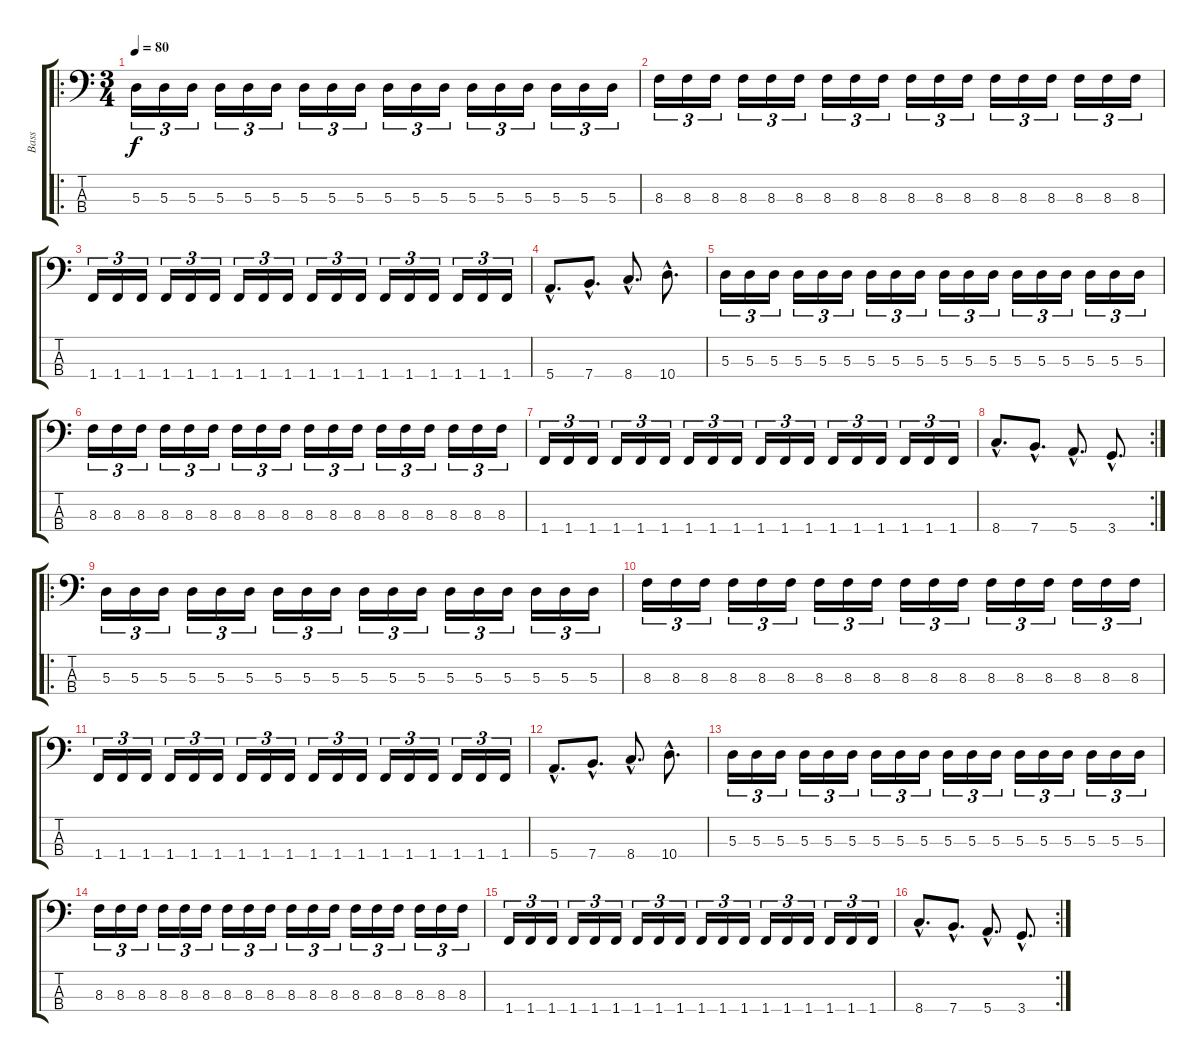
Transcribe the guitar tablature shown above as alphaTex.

\track ("Bass" "Bass") {instrument electricbassfinger}
\staff {score tabs}
\tuning (G2 D2 A1 E1) {hide}
\ro
\ts (3 4)
\tempo 80
\clef f4
\ks c
5.3.16{tu (3 2) dy f} 5.3.16{tu (3 2)} 5.3.16{tu (3 2)} 5.3.16{tu (3 2)} 5.3.16{tu (3 2)} 5.3.16{tu (3 2)} 5.3.16{tu (3 2)} 5.3.16{tu (3 2)} 5.3.16{tu (3 2)} 5.3.16{tu (3 2)} 5.3.16{tu (3 2)} 5.3.16{tu (3 2)} 5.3.16{tu (3 2)} 5.3.16{tu (3 2)} 5.3.16{tu (3 2)} 5.3.16{tu (3 2)} 5.3.16{tu (3 2)} 5.3.16{tu (3 2)} |
8.3.16{tu (3 2)} 8.3.16{tu (3 2)} 8.3.16{tu (3 2)} 8.3.16{tu (3 2)} 8.3.16{tu (3 2)} 8.3.16{tu (3 2)} 8.3.16{tu (3 2)} 8.3.16{tu (3 2)} 8.3.16{tu (3 2)} 8.3.16{tu (3 2)} 8.3.16{tu (3 2)} 8.3.16{tu (3 2)} 8.3.16{tu (3 2)} 8.3.16{tu (3 2)} 8.3.16{tu (3 2)} 8.3.16{tu (3 2)} 8.3.16{tu (3 2)} 8.3.16{tu (3 2)} |
1.4.16{tu (3 2)} 1.4.16{tu (3 2)} 1.4.16{tu (3 2)} 1.4.16{tu (3 2)} 1.4.16{tu (3 2)} 1.4.16{tu (3 2)} 1.4.16{tu (3 2)} 1.4.16{tu (3 2)} 1.4.16{tu (3 2)} 1.4.16{tu (3 2)} 1.4.16{tu (3 2)} 1.4.16{tu (3 2)} 1.4.16{tu (3 2)} 1.4.16{tu (3 2)} 1.4.16{tu (3 2)} 1.4.16{tu (3 2)} 1.4.16{tu (3 2)} 1.4.16{tu (3 2)} |
5.4{hac}.8{d} 7.4{hac}.8{d} 8.4{hac}.8{d} 10.4{hac}.8{d} |
5.3.16{tu (3 2)} 5.3.16{tu (3 2)} 5.3.16{tu (3 2)} 5.3.16{tu (3 2)} 5.3.16{tu (3 2)} 5.3.16{tu (3 2)} 5.3.16{tu (3 2)} 5.3.16{tu (3 2)} 5.3.16{tu (3 2)} 5.3.16{tu (3 2)} 5.3.16{tu (3 2)} 5.3.16{tu (3 2)} 5.3.16{tu (3 2)} 5.3.16{tu (3 2)} 5.3.16{tu (3 2)} 5.3.16{tu (3 2)} 5.3.16{tu (3 2)} 5.3.16{tu (3 2)} |
8.3.16{tu (3 2)} 8.3.16{tu (3 2)} 8.3.16{tu (3 2)} 8.3.16{tu (3 2)} 8.3.16{tu (3 2)} 8.3.16{tu (3 2)} 8.3.16{tu (3 2)} 8.3.16{tu (3 2)} 8.3.16{tu (3 2)} 8.3.16{tu (3 2)} 8.3.16{tu (3 2)} 8.3.16{tu (3 2)} 8.3.16{tu (3 2)} 8.3.16{tu (3 2)} 8.3.16{tu (3 2)} 8.3.16{tu (3 2)} 8.3.16{tu (3 2)} 8.3.16{tu (3 2)} |
1.4.16{tu (3 2)} 1.4.16{tu (3 2)} 1.4.16{tu (3 2)} 1.4.16{tu (3 2)} 1.4.16{tu (3 2)} 1.4.16{tu (3 2)} 1.4.16{tu (3 2)} 1.4.16{tu (3 2)} 1.4.16{tu (3 2)} 1.4.16{tu (3 2)} 1.4.16{tu (3 2)} 1.4.16{tu (3 2)} 1.4.16{tu (3 2)} 1.4.16{tu (3 2)} 1.4.16{tu (3 2)} 1.4.16{tu (3 2)} 1.4.16{tu (3 2)} 1.4.16{tu (3 2)} |
\rc 2
8.4{hac}.8{d} 7.4{hac}.8{d} 5.4{hac}.8{d} 3.4{hac}.8{d} |
\ro
5.3.16{tu (3 2)} 5.3.16{tu (3 2)} 5.3.16{tu (3 2)} 5.3.16{tu (3 2)} 5.3.16{tu (3 2)} 5.3.16{tu (3 2)} 5.3.16{tu (3 2)} 5.3.16{tu (3 2)} 5.3.16{tu (3 2)} 5.3.16{tu (3 2)} 5.3.16{tu (3 2)} 5.3.16{tu (3 2)} 5.3.16{tu (3 2)} 5.3.16{tu (3 2)} 5.3.16{tu (3 2)} 5.3.16{tu (3 2)} 5.3.16{tu (3 2)} 5.3.16{tu (3 2)} |
8.3.16{tu (3 2)} 8.3.16{tu (3 2)} 8.3.16{tu (3 2)} 8.3.16{tu (3 2)} 8.3.16{tu (3 2)} 8.3.16{tu (3 2)} 8.3.16{tu (3 2)} 8.3.16{tu (3 2)} 8.3.16{tu (3 2)} 8.3.16{tu (3 2)} 8.3.16{tu (3 2)} 8.3.16{tu (3 2)} 8.3.16{tu (3 2)} 8.3.16{tu (3 2)} 8.3.16{tu (3 2)} 8.3.16{tu (3 2)} 8.3.16{tu (3 2)} 8.3.16{tu (3 2)} |
1.4.16{tu (3 2)} 1.4.16{tu (3 2)} 1.4.16{tu (3 2)} 1.4.16{tu (3 2)} 1.4.16{tu (3 2)} 1.4.16{tu (3 2)} 1.4.16{tu (3 2)} 1.4.16{tu (3 2)} 1.4.16{tu (3 2)} 1.4.16{tu (3 2)} 1.4.16{tu (3 2)} 1.4.16{tu (3 2)} 1.4.16{tu (3 2)} 1.4.16{tu (3 2)} 1.4.16{tu (3 2)} 1.4.16{tu (3 2)} 1.4.16{tu (3 2)} 1.4.16{tu (3 2)} |
5.4{hac}.8{d} 7.4{hac}.8{d} 8.4{hac}.8{d} 10.4{hac}.8{d} |
5.3.16{tu (3 2)} 5.3.16{tu (3 2)} 5.3.16{tu (3 2)} 5.3.16{tu (3 2)} 5.3.16{tu (3 2)} 5.3.16{tu (3 2)} 5.3.16{tu (3 2)} 5.3.16{tu (3 2)} 5.3.16{tu (3 2)} 5.3.16{tu (3 2)} 5.3.16{tu (3 2)} 5.3.16{tu (3 2)} 5.3.16{tu (3 2)} 5.3.16{tu (3 2)} 5.3.16{tu (3 2)} 5.3.16{tu (3 2)} 5.3.16{tu (3 2)} 5.3.16{tu (3 2)} |
8.3.16{tu (3 2)} 8.3.16{tu (3 2)} 8.3.16{tu (3 2)} 8.3.16{tu (3 2)} 8.3.16{tu (3 2)} 8.3.16{tu (3 2)} 8.3.16{tu (3 2)} 8.3.16{tu (3 2)} 8.3.16{tu (3 2)} 8.3.16{tu (3 2)} 8.3.16{tu (3 2)} 8.3.16{tu (3 2)} 8.3.16{tu (3 2)} 8.3.16{tu (3 2)} 8.3.16{tu (3 2)} 8.3.16{tu (3 2)} 8.3.16{tu (3 2)} 8.3.16{tu (3 2)} |
1.4.16{tu (3 2)} 1.4.16{tu (3 2)} 1.4.16{tu (3 2)} 1.4.16{tu (3 2)} 1.4.16{tu (3 2)} 1.4.16{tu (3 2)} 1.4.16{tu (3 2)} 1.4.16{tu (3 2)} 1.4.16{tu (3 2)} 1.4.16{tu (3 2)} 1.4.16{tu (3 2)} 1.4.16{tu (3 2)} 1.4.16{tu (3 2)} 1.4.16{tu (3 2)} 1.4.16{tu (3 2)} 1.4.16{tu (3 2)} 1.4.16{tu (3 2)} 1.4.16{tu (3 2)} |
\rc 2
8.4{hac}.8{d} 7.4{hac}.8{d} 5.4{hac}.8{d} 3.4{hac}.8{d}
